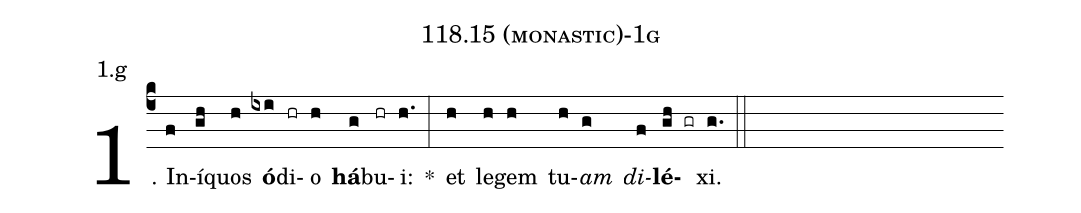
name: 118.15 (monastic)-1g;
annotation: 1.g;
%%
(c4)1. In(f)í(gh)quos(h) <b>ó</b>(ixi)di(hr)o(h) <b>há</b>(g)bu(hr)i:(h.) *(:) et(h) le(h)gem(h) tu(h)<i>am</i>(g) <i>di</i>(f)<b>lé</b>(gh gr)xi.(g.) (::)
